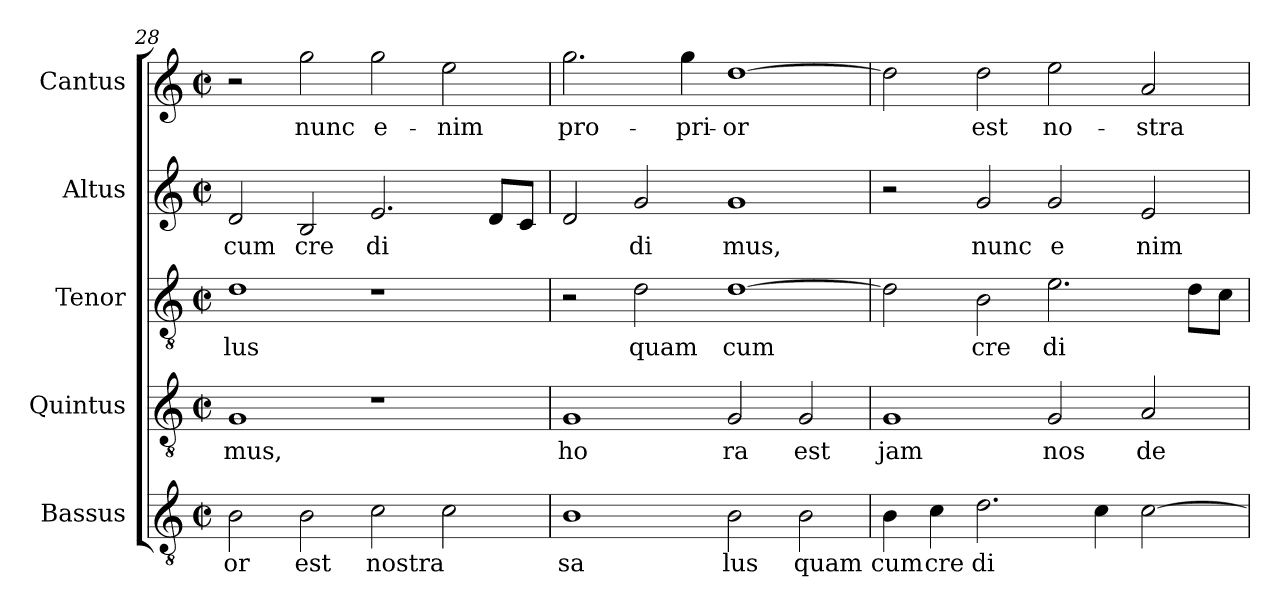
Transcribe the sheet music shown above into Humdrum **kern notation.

**kern	**text	**kern	**text	**kern	**text	**kern	**text	**kern	**text
*part5	*part5	*part4	*part4	*part3	*part3	*part2	*part2	*part1	*part1
*staff5	*staff5	*staff4	*staff4	*staff3	*staff3	*staff2	*staff2	*staff1	*staff1
*I"Bassus	*	*I"Quintus	*	*I"Tenor	*	*I"Altus	*	*I"Cantus	*
*clefGv2	*	*clefGv2	*	*clefGv2	*	*clefG2	*	*clefG2	*
*M2/2	*	*M2/2	*	*M2/2	*	*M2/2	*	*M2/2	*
*met(c|)	*	*met(c|)	*	*met(c|)	*	*met(c|)	*	*met(c|)	*
=28	=28	=28	=28	=28	=28	=28	=28	=28	=28
!	!LO:LY:b:cj	!	!LO:LY:b:cj	!	!LO:LY:b:cj	!	!LO:LY:b:cj	!	!
2B\	or	1G	mus,	1d	lus	2d/	cum	2r	.
!	!LO:LY:b:cj	!	!	!	!	!	!LO:LY:b:cj	!	!LO:LY:b:cj
2B\	est	.	.	.	.	2B/	cre	2gg\	nunc
!	!LO:LY:b	!	!	!	!	!	!LO:LY:b:cj	!	!LO:LY:b:cj
2c\	nostra	1r	.	1r	.	2.e/	di	2gg\	e-
!	!	!	!	!	!	!	!	!	!LO:LY:b:cj
2c\	.	.	.	.	.	.	.	2ee\	-nim
.	.	.	.	.	.	8d/L	.	.	.
.	.	.	.	.	.	8c/J	.	.	.
=29	=29	=29	=29	=29	=29	=29	=29	=29	=29
!	!LO:LY:b:cj	!	!LO:LY:b:cj	!	!	!	!	!	!LO:LY:b:cj
1B	sa	1G	ho	2r	.	2d/	.	2.gg\	pro-
!	!	!	!	!	!LO:LY:b:cj	!	!LO:LY:b:cj	!	!
.	.	.	.	2d\	quam	2g/	di	.	.
!	!	!	!	!	!	!	!	!	!LO:LY:b:cj
.	.	.	.	.	.	.	.	4gg\	-pri-
!	!LO:LY:b:cj	!	!LO:LY:b:cj	!	!LO:LY:b	!	!LO:LY:b:cj	!	!LO:LY:b:cj
2B\	lus	2G/	ra	[>1d	cum	1g	mus,	[>1dd	-or
!	!LO:LY:b:cj	!	!LO:LY:b:cj	!	!	!	!	!	!
2B\	quam	2G/	est	.	.	.	.	.	.
=30	=30	=30	=30	=30	=30	=30	=30	=30	=30
!	!LO:LY:b:cj	!	!LO:LY:b:cj	!	!	!	!	!	!
4B\	cum	1G	jam	2d\]	.	2r	.	2dd\]	.
!	!LO:LY:b:cj	!	!	!	!	!	!	!	!
4c\	cre	.	.	.	.	.	.	.	.
!	!LO:LY:b:cj	!	!	!	!LO:LY:b:cj	!	!LO:LY:b:cj	!	!LO:LY:b:cj
2.d\	di	.	.	2B\	cre	2g/	nunc	2dd\	est
!	!	!	!LO:LY:b:cj	!	!LO:LY:b:cj	!	!LO:LY:b:cj	!	!LO:LY:b:cj
.	.	2G/	nos	2.e\	di	2g/	e	2ee\	no-
4c\	.	.	.	.	.	.	.	.	.
!	!	!	!LO:LY:b:cj	!	!	!	!LO:LY:b:cj	!	!LO:LY:b:cj
[<2c\	.	2A/	de	.	.	2e/	nim	2a/	-stra
.	.	.	.	8d\L	.	.	.	.	.
.	.	.	.	8c\J	.	.	.	.	.
=	=	=	=	=	=	=	=	=	=
*-	*-	*-	*-	*-	*-	*-	*-	*-	*-
